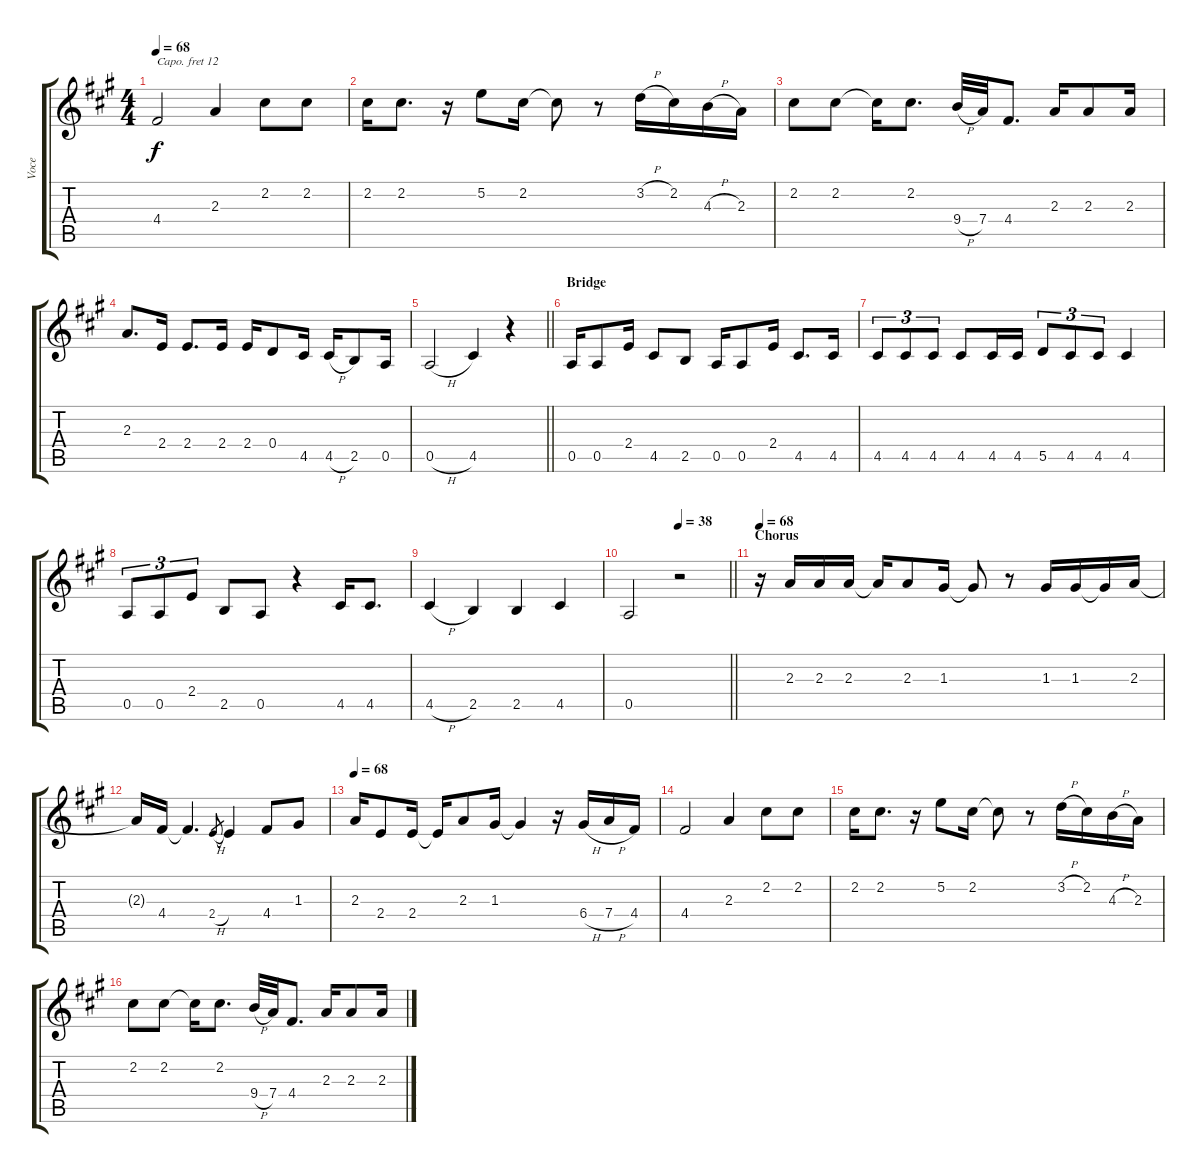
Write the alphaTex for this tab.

\track ("Voce" "Voce") {instrument altosax}
\staff {score tabs}
\capo 12
\tuning (E4 B3 G3 D3 A2 E2) {hide}
\ts (4 4)
\tempo 68
\clef g2
\ks a
4.4.2{dy f} 2.3.4 2.2.8 2.2.8 |
2.2.16 2.2.8{d} r.16 5.2.8 2.2.16 2.2{t}.8 r.8 3.2{h}.16 2.2.16 4.3{h}.16 2.3.16 |
2.2.8 2.2.8 2.2{t}.16 2.2.8{d} 9.4{h}.32 7.4.32 4.4.8{d} 2.3.16 2.3.8 2.3.16 |
2.3.8{d} 2.4.16 2.4.8{d} 2.4.16 2.4.16 0.4.8 4.5.16 4.5{h}.16 2.5.8 0.5.16 |
\barLineRight lightlight
0.5{h}.2 4.5.4 r.4 |
\section ("" "Bridge")
0.5.16 0.5.8 2.4.16 4.5.8 2.5.8 0.5.16 0.5.8 2.4.16 4.5.8{d} 4.5.16 |
4.5.8{tu (3 2)} 4.5.8{tu (3 2)} 4.5.8{tu (3 2)} 4.5.8 4.5.16 4.5.16 5.5.8{tu (3 2)} 4.5.8{tu (3 2)} 4.5.8{tu (3 2)} 4.5.4 |
0.5.8{tu (3 2)} 0.5.8{tu (3 2)} 2.4.8{tu (3 2)} 2.5.8 0.5.8 r.4 4.5.16 4.5.8{d} |
4.5{h}.4 2.5.4 2.5.4 4.5.4 |
\tempo (38 0.5)
\barLineRight lightlight
0.5.2 r.2 |
\section ("" "Chorus")
\tempo 68
r.16 2.3.16 2.3.16 2.3.16 2.3{t}.16 2.3.8 1.3.16 1.3{t}.8 r.8 1.3.16 1.3.16 1.3{t}.16 2.3.16 |
2.3{t}.16 4.4.16 4.4{t}.4{d} 2.4{h}.8{gr} 2.4{t}.4 4.4.8 1.3.8 |
\tempo 68
2.3.16 2.4.8 2.4.16 2.4{t}.16 2.3.8 1.3.16 1.3{t}.4 r.16 6.4{h}.16 7.4{h}.16 4.4.16 |
4.4.2 2.3.4 2.2.8 2.2.8 |
2.2.16 2.2.8{d} r.16 5.2.8 2.2.16 2.2{t}.8 r.8 3.2{h}.16 2.2.16 4.3{h}.16 2.3.16 |
2.2.8 2.2.8 2.2{t}.16 2.2.8{d} 9.4{h}.32 7.4.32 4.4.8{d} 2.3.16 2.3.8 2.3.16
